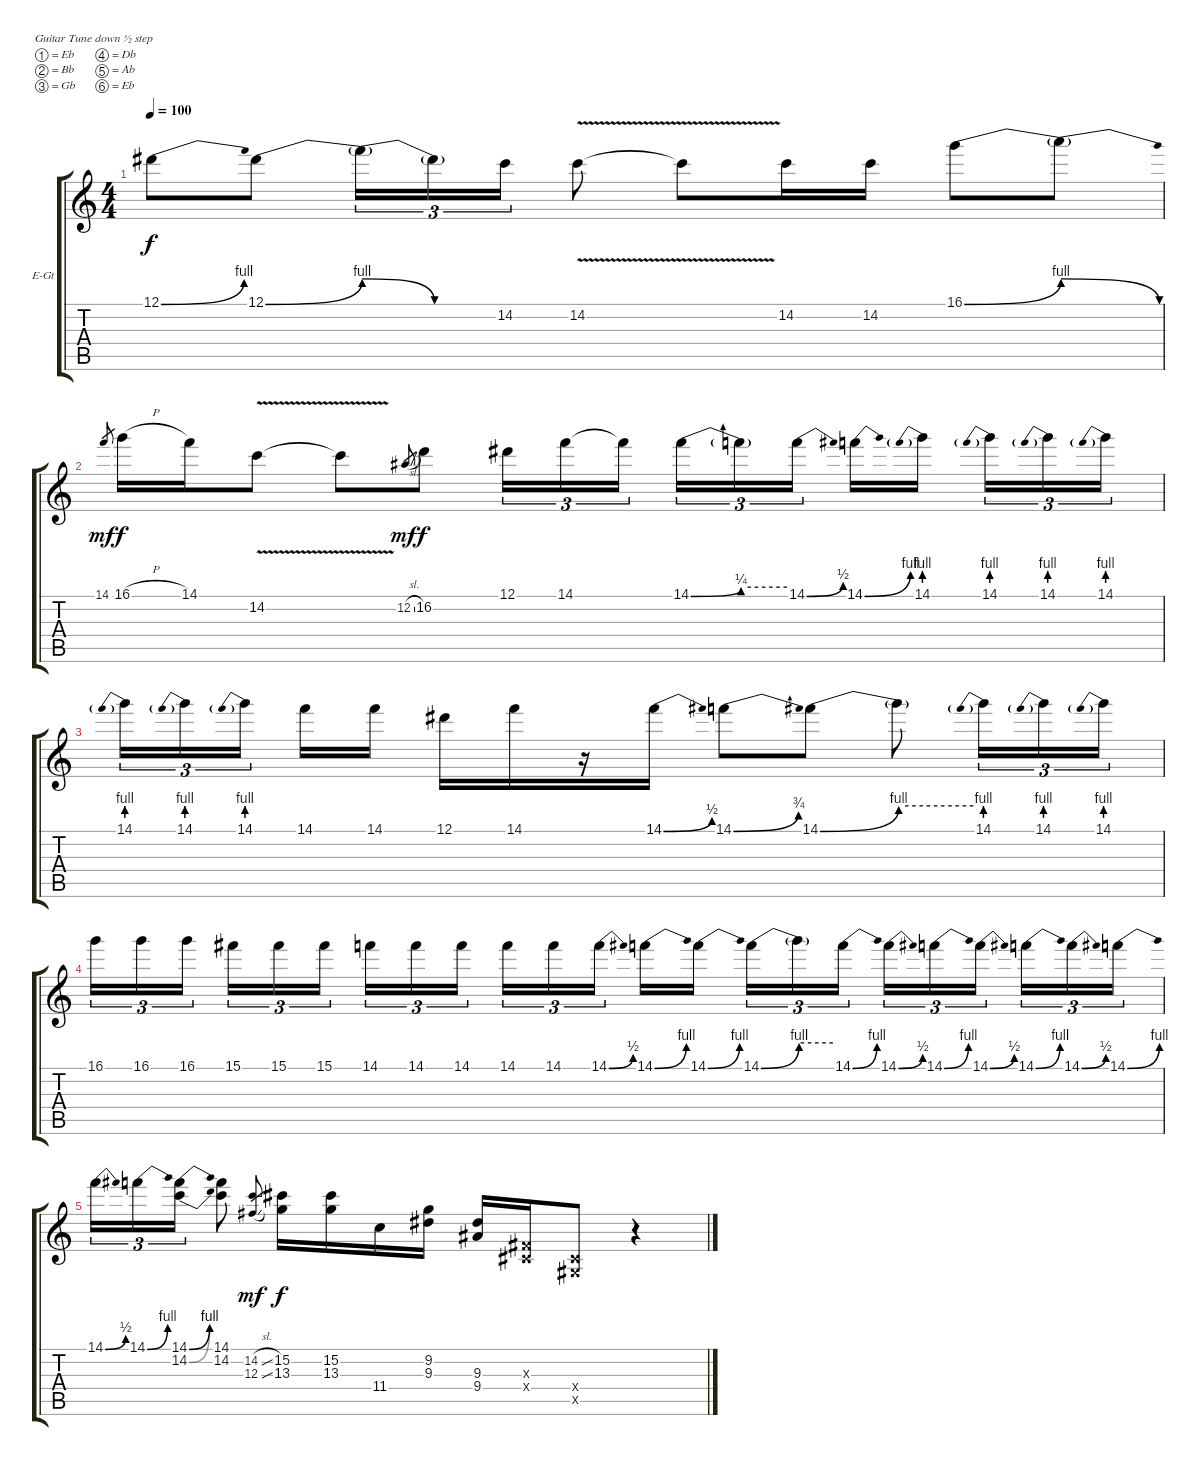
\bracketExtendMode groupsimilarinstruments
\firstSystemTrackNameOrientation horizontal
\otherSystemsTrackNameOrientation horizontal
\track ("Jimi" "E-Gt") {instrument overdrivenguitar}
\staff {score tabs}
\tuning (Eb4 Bb3 Gb3 Db3 Ab2 Eb2)
\ts (4 4)
\tempo 100
\clef g2
\ks c
12.1{be (bend 0 0 60 4)}.8{dy f} 12.1{be (bend 0 0 60 4)}.8 12.1{be (release 0 4 60 0) t}.16{tu (3 2)} 12.1{be (hold 0 0 60 0) t}.16{tu (3 2)} 14.2.16{tu (3 2)} 14.2{v}.8 14.2{v t}.8 14.2.16 14.2.16 16.1{be (bend 0 0 60 4)}.8 16.1{be (release 0 4 60 0) t}.8 |
14.1.8{gr dy mf} 16.1{h}.16{dy f} 14.1.16 14.2{v}.8 14.2{v t}.8 12.2{sl}.8{gr dy mf} 16.2.8{dy f} 12.1.16{tu (3 2)} 14.1.16{tu (3 2)} 14.1{t}.16{tu (3 2)} 14.1{be (bend 0 0 60 1)}.16{tu (3 2)} 14.1{be (hold 0 1 60 1) t}.16{tu (3 2)} 14.1{be (bend 0 0 60 2)}.16{tu (3 2)} 14.1{be (bend 0 0 60 4)}.16 14.1{be (prebend 0 4 60 4)}.16 14.1{be (prebend 0 4 60 4)}.16{tu (3 2)} 14.1{be (prebend 0 4 60 4)}.16{tu (3 2)} 14.1{be (prebend 0 4 60 4)}.16{tu (3 2)} |
14.1{be (prebend 0 4 60 4)}.16{tu (3 2)} 14.1{be (prebend 0 4 60 4)}.16{tu (3 2)} 14.1{be (prebend 0 4 60 4)}.16{tu (3 2)} 14.1.16 14.1.16 12.1.16 14.1.16 r.16 14.1{be (bend 0 0 60 2)}.16 14.1{be (bend 0 0 60 3)}.8 14.1{be (bend 0 0 60 4)}.8 14.1{be (hold 0 4 60 4) t}.8 14.1{be (prebend 0 4 60 4)}.16{tu (3 2)} 14.1{be (prebend 0 4 60 4)}.16{tu (3 2)} 14.1{be (prebend 0 4 60 4)}.16{tu (3 2)} |
16.1.16{tu (3 2)} 16.1.16{tu (3 2)} 16.1.16{tu (3 2)} 15.1.16{tu (3 2)} 15.1.16{tu (3 2)} 15.1.16{tu (3 2)} 14.1.16{tu (3 2)} 14.1.16{tu (3 2)} 14.1.16{tu (3 2)} 14.1.16{tu (3 2)} 14.1.16{tu (3 2)} 14.1{be (bend 0 0 60 2)}.16{tu (3 2)} 14.1{be (bend 0 0 60 4)}.16 14.1{be (bend 0 0 60 4)}.16 14.1{be (bend 0 0 60 4)}.16{tu (3 2)} 14.1{be (hold 0 4 60 4) t}.16{tu (3 2)} 14.1{be (bend 0 0 60 4)}.16{tu (3 2)} 14.1{be (bend 0 0 60 2)}.16{tu (3 2)} 14.1{be (bend 0 0 60 4)}.16{tu (3 2)} 14.1{be (bend 0 0 60 2)}.16{tu (3 2)} 14.1{be (bend 0 0 60 4)}.16{tu (3 2)} 14.1{be (bend 0 0 60 2)}.16{tu (3 2)} 14.1{be (bend 0 0 60 4)}.16{tu (3 2)} |
14.1{be (bend 0 0 60 2)}.16{tu (3 2)} 14.1{be (bend 0 0 60 4)}.16{tu (3 2)} (14.1{be (bend 0 0 60 4)} 14.2{be (bend 0 0 60 4)}).16{tu (3 2)} (14.1 14.2).8 (14.2{sl} 12.3{sl}).8{gr dy mf} (15.2 13.3).16{dy f} (15.2 13.3).16 11.4.16 (9.2 9.3).16 (9.3 9.4).16 (0.3{x} 0.4{x}).16 (0.4{x} 0.5{x}).8 r.4
